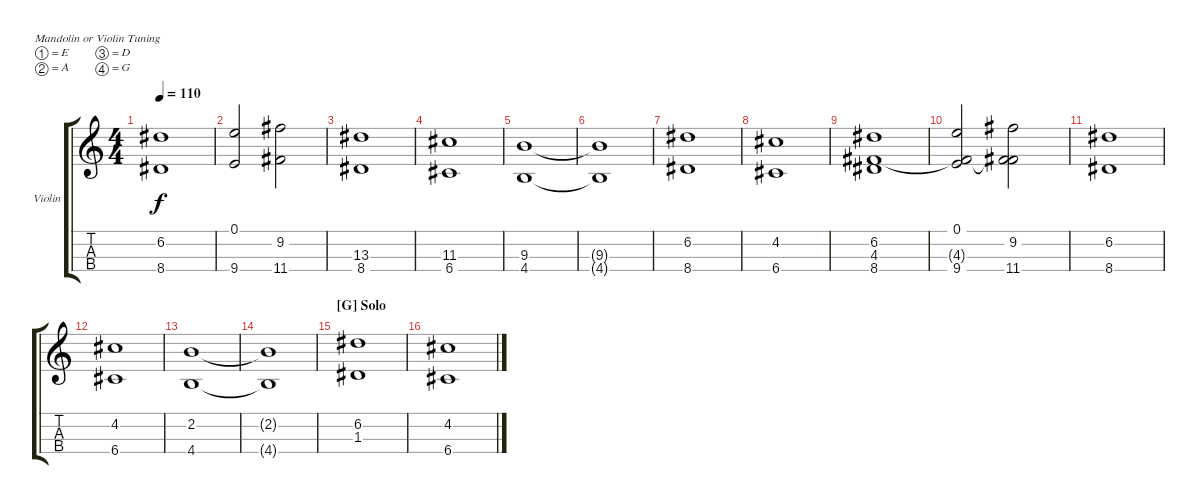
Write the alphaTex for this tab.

\bracketExtendMode groupsimilarinstruments
\firstSystemTrackNameOrientation horizontal
\otherSystemsTrackNameOrientation horizontal
\track ("Violin" "Violin") {instrument violin}
\staff {score tabs}
\tuning (E5 A4 D4 G3)
\ts (4 4)
\tempo 110
\clef g2
\scale
0.333333
\ks c
(6.2 8.4).1{dy f} |
\scale
0.333333 (0.1 9.4).2 (9.2 11.4).2 |
\scale
0.333333 (13.3 8.4).1 |
\scale
0.333333 (11.3 6.4).1 |
\scale
0.333333 (9.3 4.4).1 |
\scale
0.333333 (9.3{t} 4.4{t}).1 |
\scale
0.333333 (6.2 8.4).1 |
\scale
0.333333 (4.2 6.4).1 |
\scale
0.333333 (6.2 4.3 8.4).1 |
\scale
0.333333 (0.1 4.3{t} 9.4).2 (9.2 4.3{t} 11.4).2 |
\scale
0.333333 (6.2 8.4).1 |
\scale
0.333333 (4.2 6.4).1 |
\scale
0.333333 (2.2 4.4).1 |
\scale
0.333333 (2.2{t} 4.4{t}).1 |
\section ("G" "Solo")
\scale
0.333333 (6.2 1.3).1 |
\scale
0.333333 (4.2 6.4).1
